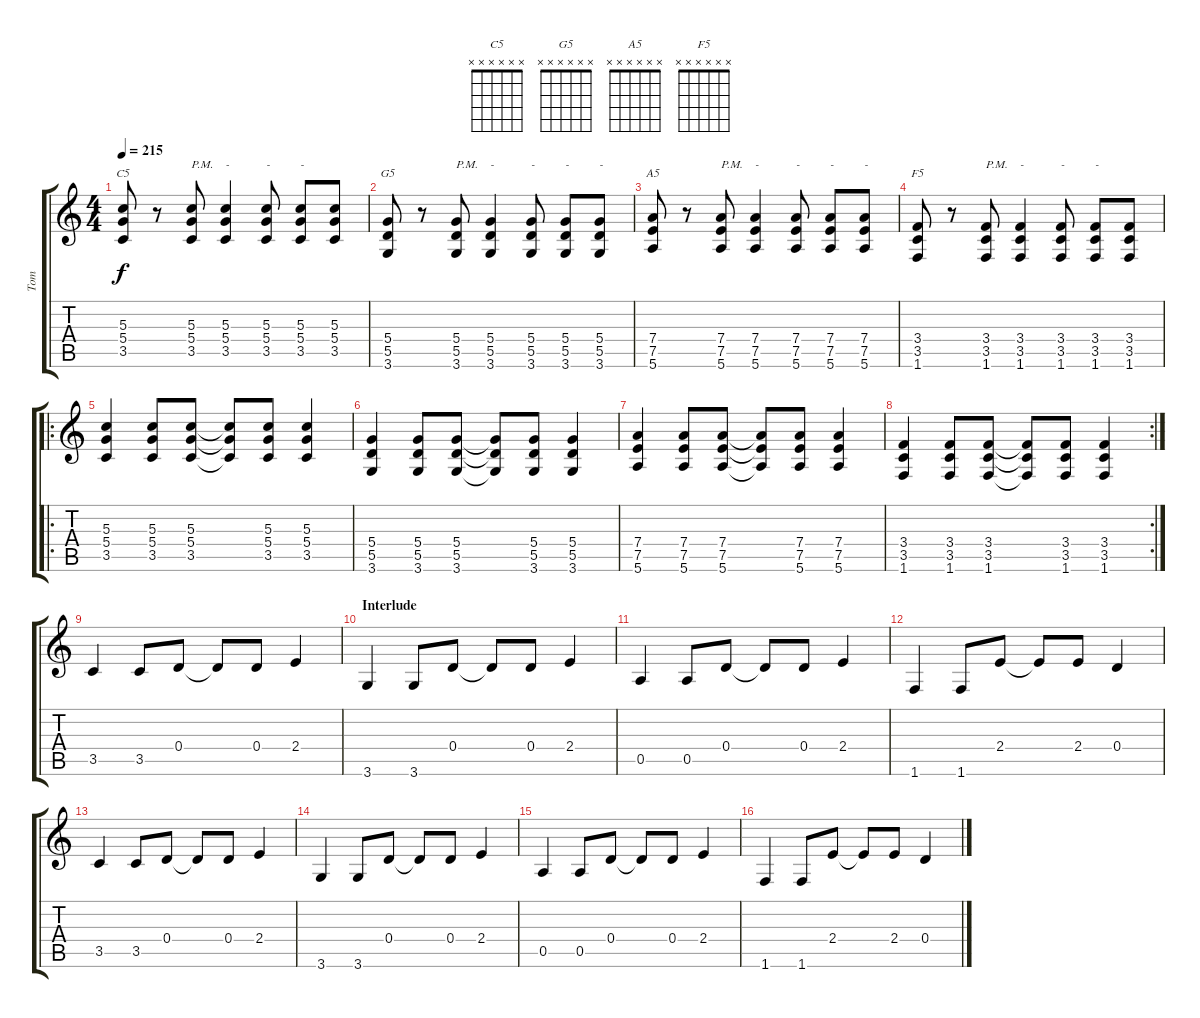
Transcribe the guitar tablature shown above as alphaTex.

\track ("Tom " "Tom ") {instrument distortionguitar}
\staff {score tabs}
\tuning (E4 B3 G3 D3 A2 E2) {hide}
\chord ("C5" x x x x x x) {firstfret 0}
\chord ("G5" x x x x x x) {firstfret 0}
\chord ("A5" x x x x x x) {firstfret 0}
\chord ("F5" x x x x x x) {firstfret 0}
\ts (4 4)
\tempo 215
\clef g2
\ks c
(5.3 5.4 3.5).8{ch "C5" dy f} r.8 (5.3 5.4 3.5).8{txt "P.M."} (5.3 5.4 3.5).4{txt "-"} (5.3 5.4 3.5).8{txt "-"} (5.3 5.4 3.5).8{txt "-"} (5.3 5.4 3.5).8 |
(5.4 5.5 3.6).8{ch "G5"} r.8 (5.4 5.5 3.6).8{txt "P.M."} (5.4 5.5 3.6).4{txt "-"} (5.4 5.5 3.6).8{txt "-"} (5.4 5.5 3.6).8{txt "-"} (5.4 5.5 3.6).8{txt "-"} |
(7.4 7.5 5.6).8{ch "A5"} r.8 (7.4 7.5 5.6).8{txt "P.M."} (7.4 7.5 5.6).4{txt "-"} (7.4 7.5 5.6).8{txt "-"} (7.4 7.5 5.6).8{txt "-"} (7.4 7.5 5.6).8{txt "-"} |
(3.4 3.5 1.6).8{ch "F5"} r.8 (3.4 3.5 1.6).8{txt "P.M."} (3.4 3.5 1.6).4{txt "-"} (3.4 3.5 1.6).8{txt "-"} (3.4 3.5 1.6).8{txt "-"} (3.4 3.5 1.6).8 |
\ro
(5.3 5.4 3.5).4 (5.3 5.4 3.5).8 (5.3 5.4 3.5).8 (5.3{t} 5.4{t} 3.5{t}).8 (5.3 5.4 3.5).8 (5.3 5.4 3.5).4 |
(5.4 5.5 3.6).4 (5.4 5.5 3.6).8 (5.4 5.5 3.6).8 (5.4{t} 5.5{t} 3.6{t}).8 (5.4 5.5 3.6).8 (5.4 5.5 3.6).4 |
(7.4 7.5 5.6).4 (7.4 7.5 5.6).8 (7.4 7.5 5.6).8 (7.4{t} 7.5{t} 5.6{t}).8 (7.4 7.5 5.6).8 (7.4 7.5 5.6).4 |
\rc 2
(3.4 3.5 1.6).4 (3.4 3.5 1.6).8 (3.4 3.5 1.6).8 (3.4{t} 3.5{t} 1.6{t}).8 (3.4 3.5 1.6).8 (3.4 3.5 1.6).4 |
3.5.4 3.5.8 0.4.8 0.4{t}.8 0.4.8 2.4.4 |
\section ("" "Interlude")
3.6.4 3.6.8 0.4.8 0.4{t}.8 0.4.8 2.4.4 |
0.5.4 0.5.8 0.4.8 0.4{t}.8 0.4.8 2.4.4 |
1.6.4 1.6.8 2.4.8 2.4{t}.8 2.4.8 0.4.4 |
3.5.4 3.5.8 0.4.8 0.4{t}.8 0.4.8 2.4.4 |
3.6.4 3.6.8 0.4.8 0.4{t}.8 0.4.8 2.4.4 |
0.5.4 0.5.8 0.4.8 0.4{t}.8 0.4.8 2.4.4 |
1.6.4 1.6.8 2.4.8 2.4{t}.8 2.4.8 0.4.4
